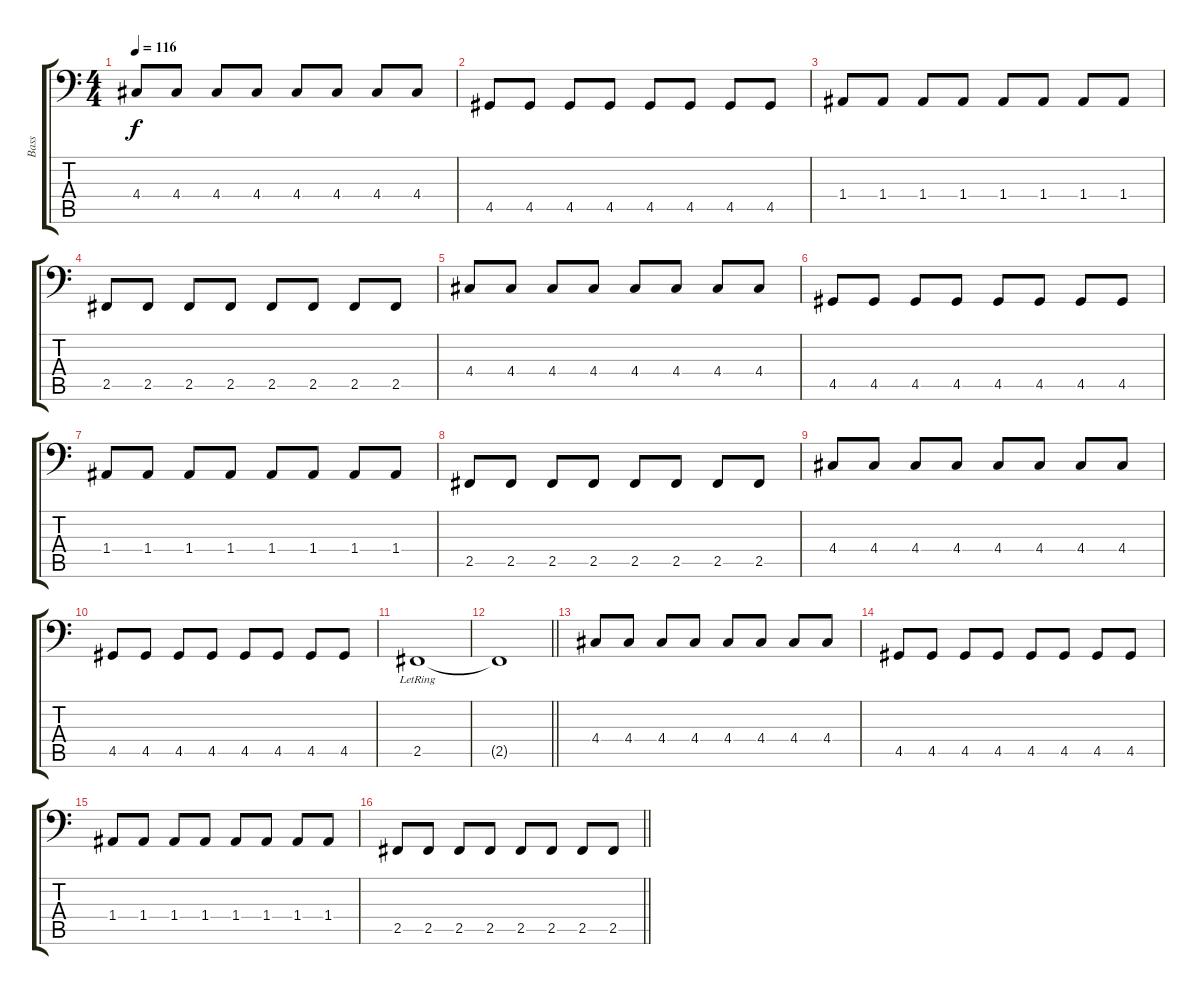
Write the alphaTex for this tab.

\track ("Bass" "Bass") {instrument electricbassfinger}
\staff {score tabs}
\tuning (C3 G2 D2 A1 E1 B0) {hide}
\ts (4 4)
\tempo 116
\clef f4
\ks c
4.4.8{dy f} 4.4.8 4.4.8 4.4.8 4.4.8 4.4.8 4.4.8 4.4.8 |
4.5.8 4.5.8 4.5.8 4.5.8 4.5.8 4.5.8 4.5.8 4.5.8 |
1.4.8 1.4.8 1.4.8 1.4.8 1.4.8 1.4.8 1.4.8 1.4.8 |
2.5.8 2.5.8 2.5.8 2.5.8 2.5.8 2.5.8 2.5.8 2.5.8 |
4.4.8 4.4.8 4.4.8 4.4.8 4.4.8 4.4.8 4.4.8 4.4.8 |
4.5.8 4.5.8 4.5.8 4.5.8 4.5.8 4.5.8 4.5.8 4.5.8 |
1.4.8 1.4.8 1.4.8 1.4.8 1.4.8 1.4.8 1.4.8 1.4.8 |
2.5.8 2.5.8 2.5.8 2.5.8 2.5.8 2.5.8 2.5.8 2.5.8 |
4.4.8 4.4.8 4.4.8 4.4.8 4.4.8 4.4.8 4.4.8 4.4.8 |
4.5.8 4.5.8 4.5.8 4.5.8 4.5.8 4.5.8 4.5.8 4.5.8 |
2.5{lr}.1 |
\barLineRight lightlight
2.5{t}.1 |
4.4.8 4.4.8 4.4.8 4.4.8 4.4.8 4.4.8 4.4.8 4.4.8 |
4.5.8 4.5.8 4.5.8 4.5.8 4.5.8 4.5.8 4.5.8 4.5.8 |
1.4.8 1.4.8 1.4.8 1.4.8 1.4.8 1.4.8 1.4.8 1.4.8 |
\barLineRight lightlight
2.5.8 2.5.8 2.5.8 2.5.8 2.5.8 2.5.8 2.5.8 2.5.8
